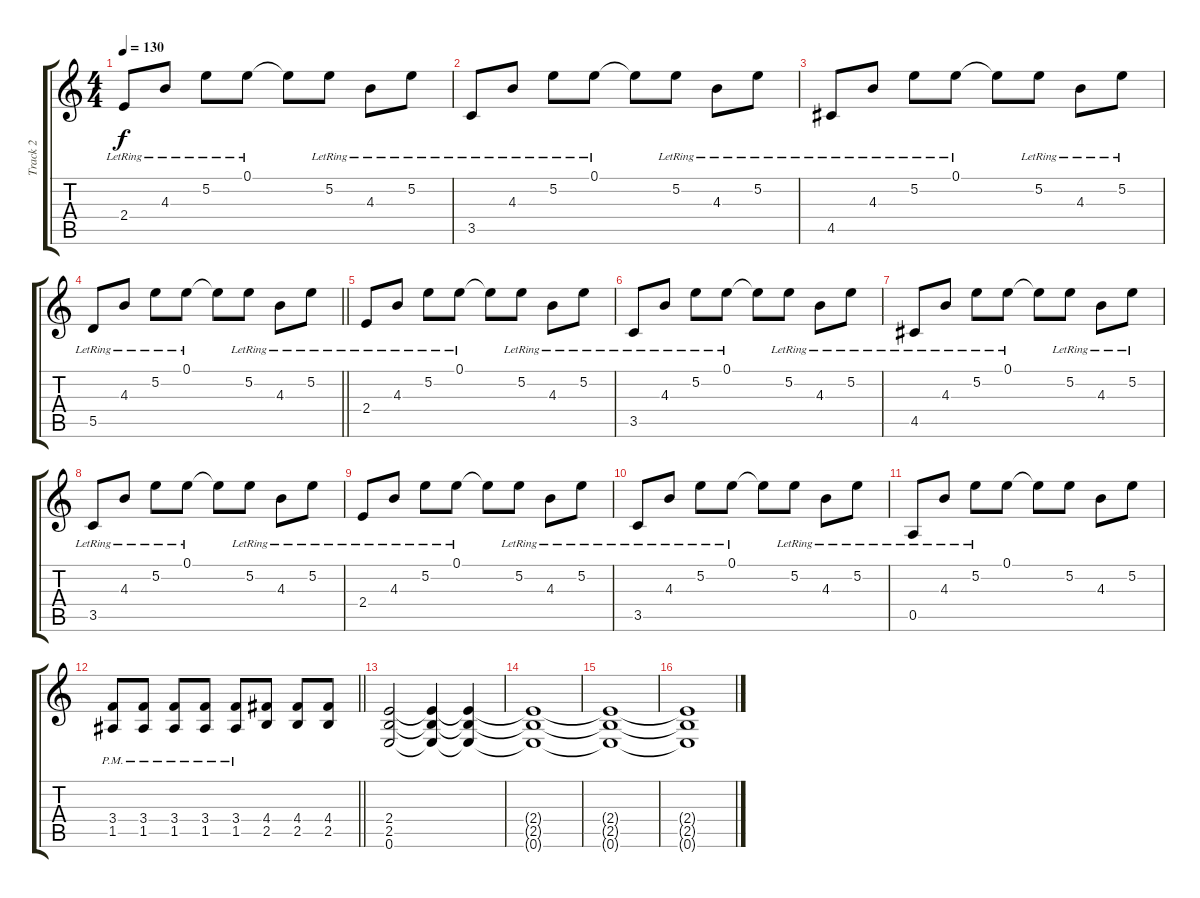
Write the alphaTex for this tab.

\track ("Track 2" "Track 2") {instrument distortionguitar}
\staff {score tabs}
\tuning (E4 B3 G3 D3 A2 E2) {hide}
\ts (4 4)
\tempo 130
\clef g2
\ks c
2.4{lr}.8{dy f} 4.3{lr}.8 5.2{lr}.8 0.1{lr}.8 0.1{t}.8 5.2{lr}.8 4.3{lr}.8 5.2{lr}.8 |
3.5{lr}.8 4.3{lr}.8 5.2{lr}.8 0.1{lr}.8 0.1{t}.8 5.2{lr}.8 4.3{lr}.8 5.2{lr}.8 |
4.5{lr}.8 4.3{lr}.8 5.2{lr}.8 0.1{lr}.8 0.1{t}.8 5.2{lr}.8 4.3{lr}.8 5.2{lr}.8 |
\barLineRight lightlight
5.5{lr}.8 4.3{lr}.8 5.2{lr}.8 0.1{lr}.8 0.1{t}.8 5.2{lr}.8 4.3{lr}.8 5.2{lr}.8 |
2.4{lr}.8 4.3{lr}.8 5.2{lr}.8 0.1{lr}.8 0.1{t}.8 5.2{lr}.8 4.3{lr}.8 5.2{lr}.8 |
3.5{lr}.8 4.3{lr}.8 5.2{lr}.8 0.1{lr}.8 0.1{t}.8 5.2{lr}.8 4.3{lr}.8 5.2{lr}.8 |
4.5{lr}.8 4.3{lr}.8 5.2{lr}.8 0.1{lr}.8 0.1{t}.8 5.2{lr}.8 4.3{lr}.8 5.2{lr}.8 |
3.5{lr}.8 4.3{lr}.8 5.2{lr}.8 0.1{lr}.8 0.1{t}.8 5.2{lr}.8 4.3{lr}.8 5.2{lr}.8 |
2.4{lr}.8 4.3{lr}.8 5.2{lr}.8 0.1{lr}.8 0.1{t}.8 5.2{lr}.8 4.3{lr}.8 5.2{lr}.8 |
3.5{lr}.8 4.3{lr}.8 5.2{lr}.8 0.1{lr}.8 0.1{t}.8 5.2{lr}.8 4.3{lr}.8 5.2{lr}.8 |
0.5{lr}.8 4.3{lr}.8 5.2{lr}.8 0.1.8 0.1{t}.8 5.2.8 4.3.8 5.2.8 |
\barLineRight lightlight
(3.4{pm} 1.5{pm}).8{volume 16} (3.4{pm} 1.5{pm}).8 (3.4{pm} 1.5{pm}).8 (3.4{pm} 1.5{pm}).8 (3.4{pm} 1.5{pm}).8 (4.4 2.5).8 (4.4 2.5).8 (4.4 2.5).8 |
(2.4 2.5 0.6).2 (2.4{t} 2.5{t} 0.6{t}).4{volume 13} (2.4{t} 2.5{t} 0.6{t}).4 |
(2.4{t} 2.5{t} 0.6{t}).1{volume 0} |
(2.4{t} 2.5{t} 0.6{t}).1 |
(2.4{t} 2.5{t} 0.6{t}).1
